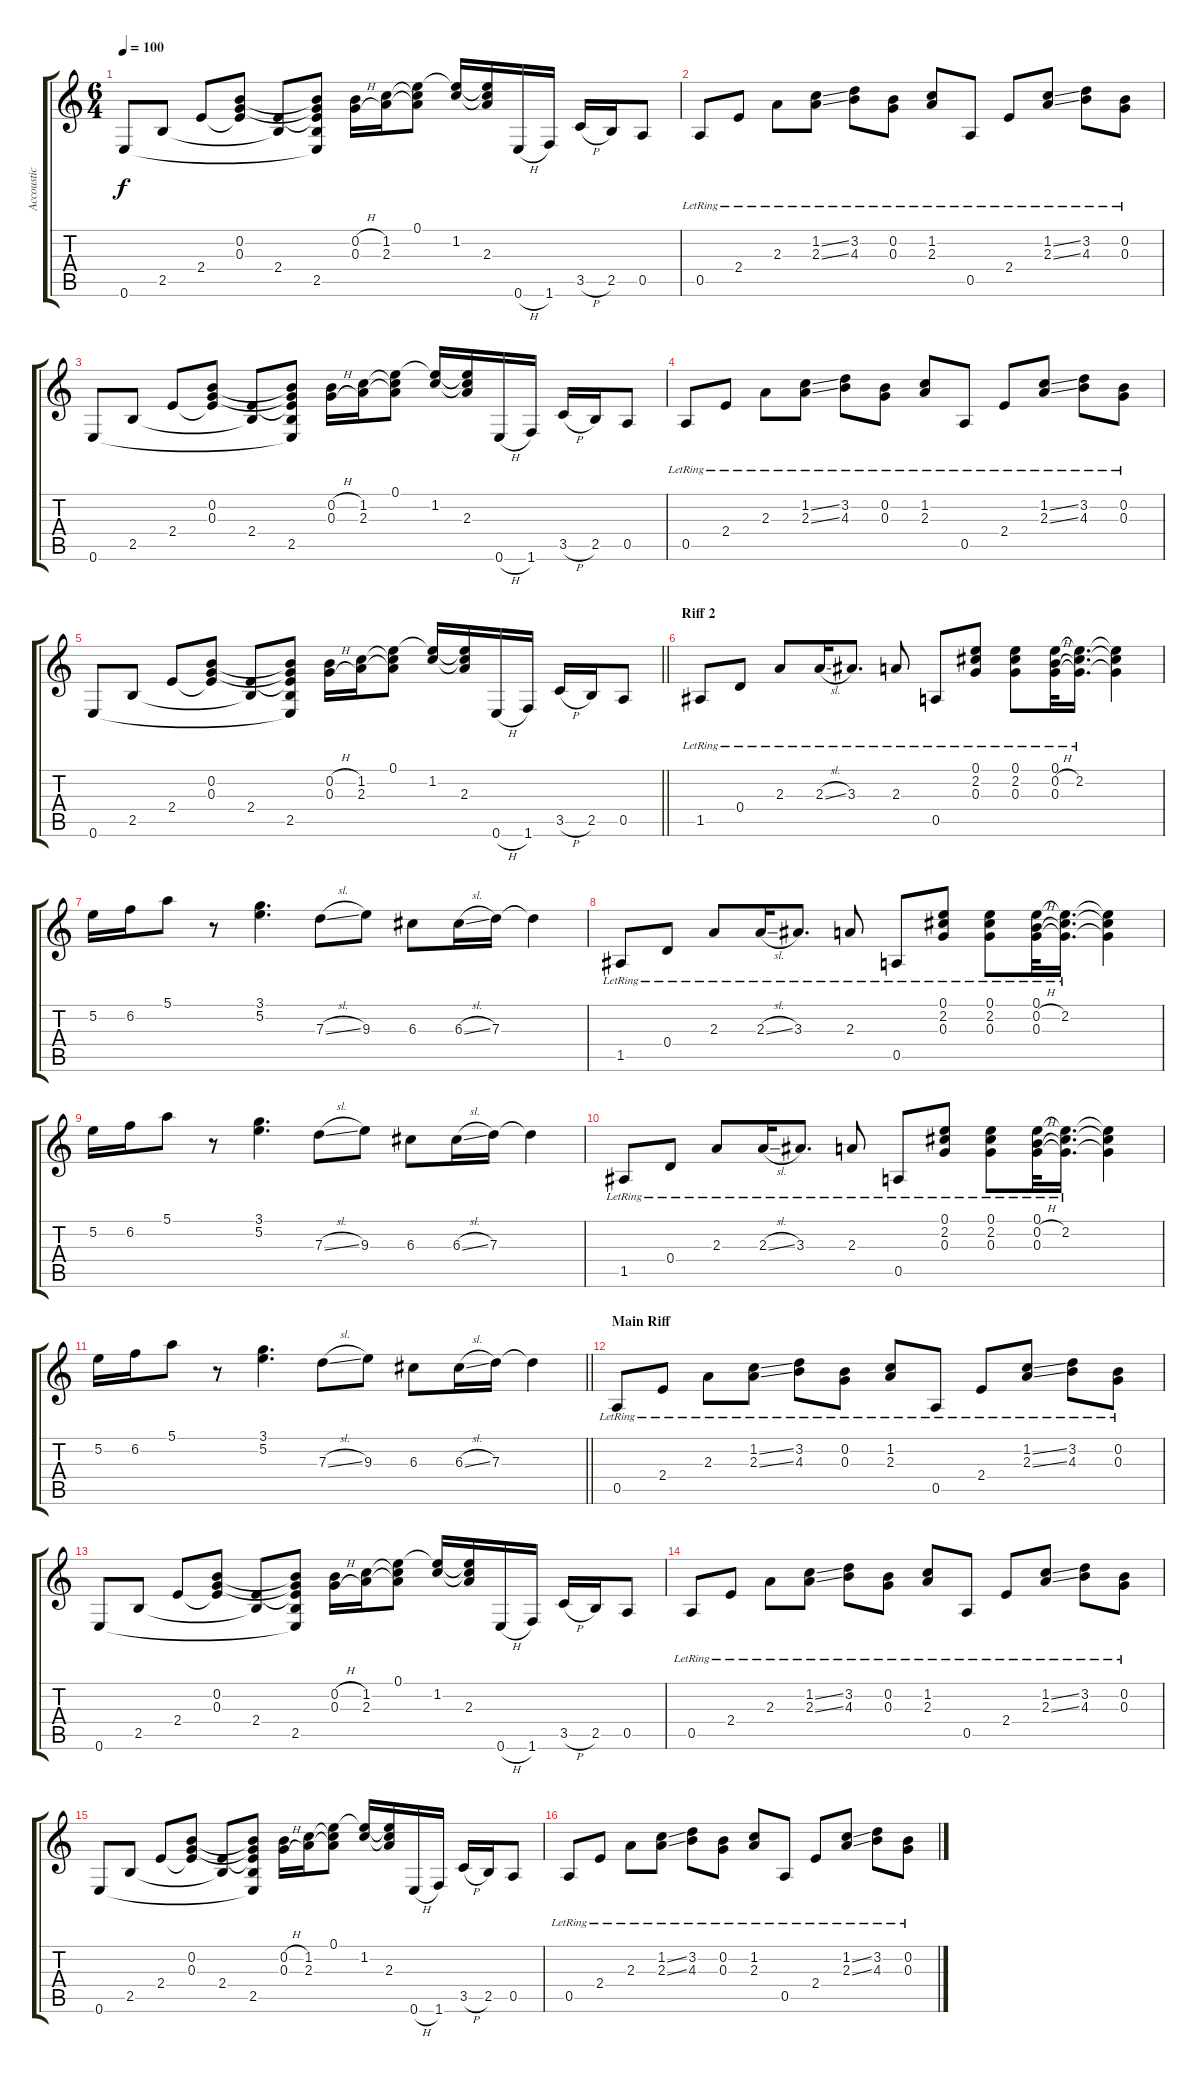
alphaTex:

\track ("Accoustic guitar" "Accoustic ") {instrument acousticguitarsteel}
\staff {score tabs}
\tuning (E4 B3 G3 D3 A2 E2) {hide}
\ts (6 4)
\tempo 100
\clef g2
\ks c
0.6.8{dy f} 2.5.8 2.4.8 (0.2 0.3 2.4{t}).8 (2.4 2.5{t}).8 (0.2{t} 0.3{t} 2.4{t} 2.5 0.6{t}).8 (0.2{h} 0.3{h}).16 (1.2 2.3).16 (0.1 1.2{t} 2.3{t}).8 (0.1{t} 1.2).16 (0.1{t} 1.2{t} 2.3).16 0.6{h}.16 1.6.16 3.5{h}.16 2.5.16 0.5.8 |
0.5{lr}.8 2.4{lr}.8 2.3{lr}.8 (1.2{ss lr} 2.3{ss lr}).8 (3.2{lr} 4.3{lr}).8 (0.2{lr} 0.3{lr}).8 (1.2{lr} 2.3{lr}).8 0.5{lr}.8 2.4{lr}.8 (1.2{ss lr} 2.3{ss lr}).8 (3.2{lr} 4.3{lr}).8 (0.2{lr} 0.3{lr}).8 |
0.6.8 2.5.8 2.4.8 (0.2 0.3 2.4{t}).8 (2.4 2.5{t}).8 (0.2{t} 0.3{t} 2.4{t} 2.5 0.6{t}).8 (0.2{h} 0.3{h}).16 (1.2 2.3).16 (0.1 1.2{t} 2.3{t}).8 (0.1{t} 1.2).16 (0.1{t} 1.2{t} 2.3).16 0.6{h}.16 1.6.16 3.5{h}.16 2.5.16 0.5.8 |
0.5{lr}.8 2.4{lr}.8 2.3{lr}.8 (1.2{ss lr} 2.3{ss lr}).8 (3.2{lr} 4.3{lr}).8 (0.2{lr} 0.3{lr}).8 (1.2{lr} 2.3{lr}).8 0.5{lr}.8 2.4{lr}.8 (1.2{ss lr} 2.3{ss lr}).8 (3.2{lr} 4.3{lr}).8 (0.2{lr} 0.3{lr}).8 |
\barLineRight lightlight
0.6.8 2.5.8 2.4.8 (0.2 0.3 2.4{t}).8 (2.4 2.5{t}).8 (0.2{t} 0.3{t} 2.4{t} 2.5 0.6{t}).8 (0.2{h} 0.3{h}).16 (1.2 2.3).16 (0.1 1.2{t} 2.3{t}).8 (0.1{t} 1.2).16 (0.1{t} 1.2{t} 2.3).16 0.6{h}.16 1.6.16 3.5{h}.16 2.5.16 0.5.8 |
\section ("" "Riff 2")
1.5{lr}.8 0.4{lr}.8 2.3{lr}.8 2.3{sl lr}.16 3.3{lr}.8{d} 2.3{lr}.8 0.5{lr}.8 (0.1{lr} 2.2{lr} 0.3{lr}).8 (0.1{lr} 2.2{lr} 0.3{lr}).8 (0.1{lr} 0.2{h lr} 0.3{lr}).32 (0.1{t} 2.2{lr} 0.3{t}).16{d} (0.1{t} 2.2{t} 0.3{t}).4 |
5.2.16 6.2.16 5.1.8 r.8 (3.1 5.2).4{d} 7.3{sl}.8 9.3.8 6.3.8 6.3{sl}.16 7.3.16 7.3{t}.4 |
1.5{lr}.8 0.4{lr}.8 2.3{lr}.8 2.3{sl lr}.16 3.3{lr}.8{d} 2.3{lr}.8 0.5{lr}.8 (0.1{lr} 2.2{lr} 0.3{lr}).8 (0.1{lr} 2.2{lr} 0.3{lr}).8 (0.1{lr} 0.2{h lr} 0.3{lr}).32 (0.1{t} 2.2{lr} 0.3{t}).16{d} (0.1{t} 2.2{t} 0.3{t}).4 |
5.2.16 6.2.16 5.1.8 r.8 (3.1 5.2).4{d} 7.3{sl}.8 9.3.8 6.3.8 6.3{sl}.16 7.3.16 7.3{t}.4 |
1.5{lr}.8 0.4{lr}.8 2.3{lr}.8 2.3{sl lr}.16 3.3{lr}.8{d} 2.3{lr}.8 0.5{lr}.8 (0.1{lr} 2.2{lr} 0.3{lr}).8 (0.1{lr} 2.2{lr} 0.3{lr}).8 (0.1{lr} 0.2{h lr} 0.3{lr}).32 (0.1{t} 2.2{lr} 0.3{t}).16{d} (0.1{t} 2.2{t} 0.3{t}).4 |
\barLineRight lightlight
5.2.16 6.2.16 5.1.8 r.8 (3.1 5.2).4{d} 7.3{sl}.8 9.3.8 6.3.8 6.3{sl}.16 7.3.16 7.3{t}.4 |
\section ("" "Main Riff")
0.5{lr}.8 2.4{lr}.8 2.3{lr}.8 (1.2{ss lr} 2.3{ss lr}).8 (3.2{lr} 4.3{lr}).8 (0.2{lr} 0.3{lr}).8 (1.2{lr} 2.3{lr}).8 0.5{lr}.8 2.4{lr}.8 (1.2{ss lr} 2.3{ss lr}).8 (3.2{lr} 4.3{lr}).8 (0.2{lr} 0.3{lr}).8 |
0.6.8 2.5.8 2.4.8 (0.2 0.3 2.4{t}).8 (2.4 2.5{t}).8 (0.2{t} 0.3{t} 2.4{t} 2.5 0.6{t}).8 (0.2{h} 0.3{h}).16 (1.2 2.3).16 (0.1 1.2{t} 2.3{t}).8 (0.1{t} 1.2).16 (0.1{t} 1.2{t} 2.3).16 0.6{h}.16 1.6.16 3.5{h}.16 2.5.16 0.5.8 |
0.5{lr}.8 2.4{lr}.8 2.3{lr}.8 (1.2{ss lr} 2.3{ss lr}).8 (3.2{lr} 4.3{lr}).8 (0.2{lr} 0.3{lr}).8 (1.2{lr} 2.3{lr}).8 0.5{lr}.8 2.4{lr}.8 (1.2{ss lr} 2.3{ss lr}).8 (3.2{lr} 4.3{lr}).8 (0.2{lr} 0.3{lr}).8 |
0.6.8 2.5.8 2.4.8 (0.2 0.3 2.4{t}).8 (2.4 2.5{t}).8 (0.2{t} 0.3{t} 2.4{t} 2.5 0.6{t}).8 (0.2{h} 0.3{h}).16 (1.2 2.3).16 (0.1 1.2{t} 2.3{t}).8 (0.1{t} 1.2).16 (0.1{t} 1.2{t} 2.3).16 0.6{h}.16 1.6.16 3.5{h}.16 2.5.16 0.5.8 |
0.5{lr}.8 2.4{lr}.8 2.3{lr}.8 (1.2{ss lr} 2.3{ss lr}).8 (3.2{lr} 4.3{lr}).8 (0.2{lr} 0.3{lr}).8 (1.2{lr} 2.3{lr}).8 0.5{lr}.8 2.4{lr}.8 (1.2{ss lr} 2.3{ss lr}).8 (3.2{lr} 4.3{lr}).8 (0.2{lr} 0.3{lr}).8
